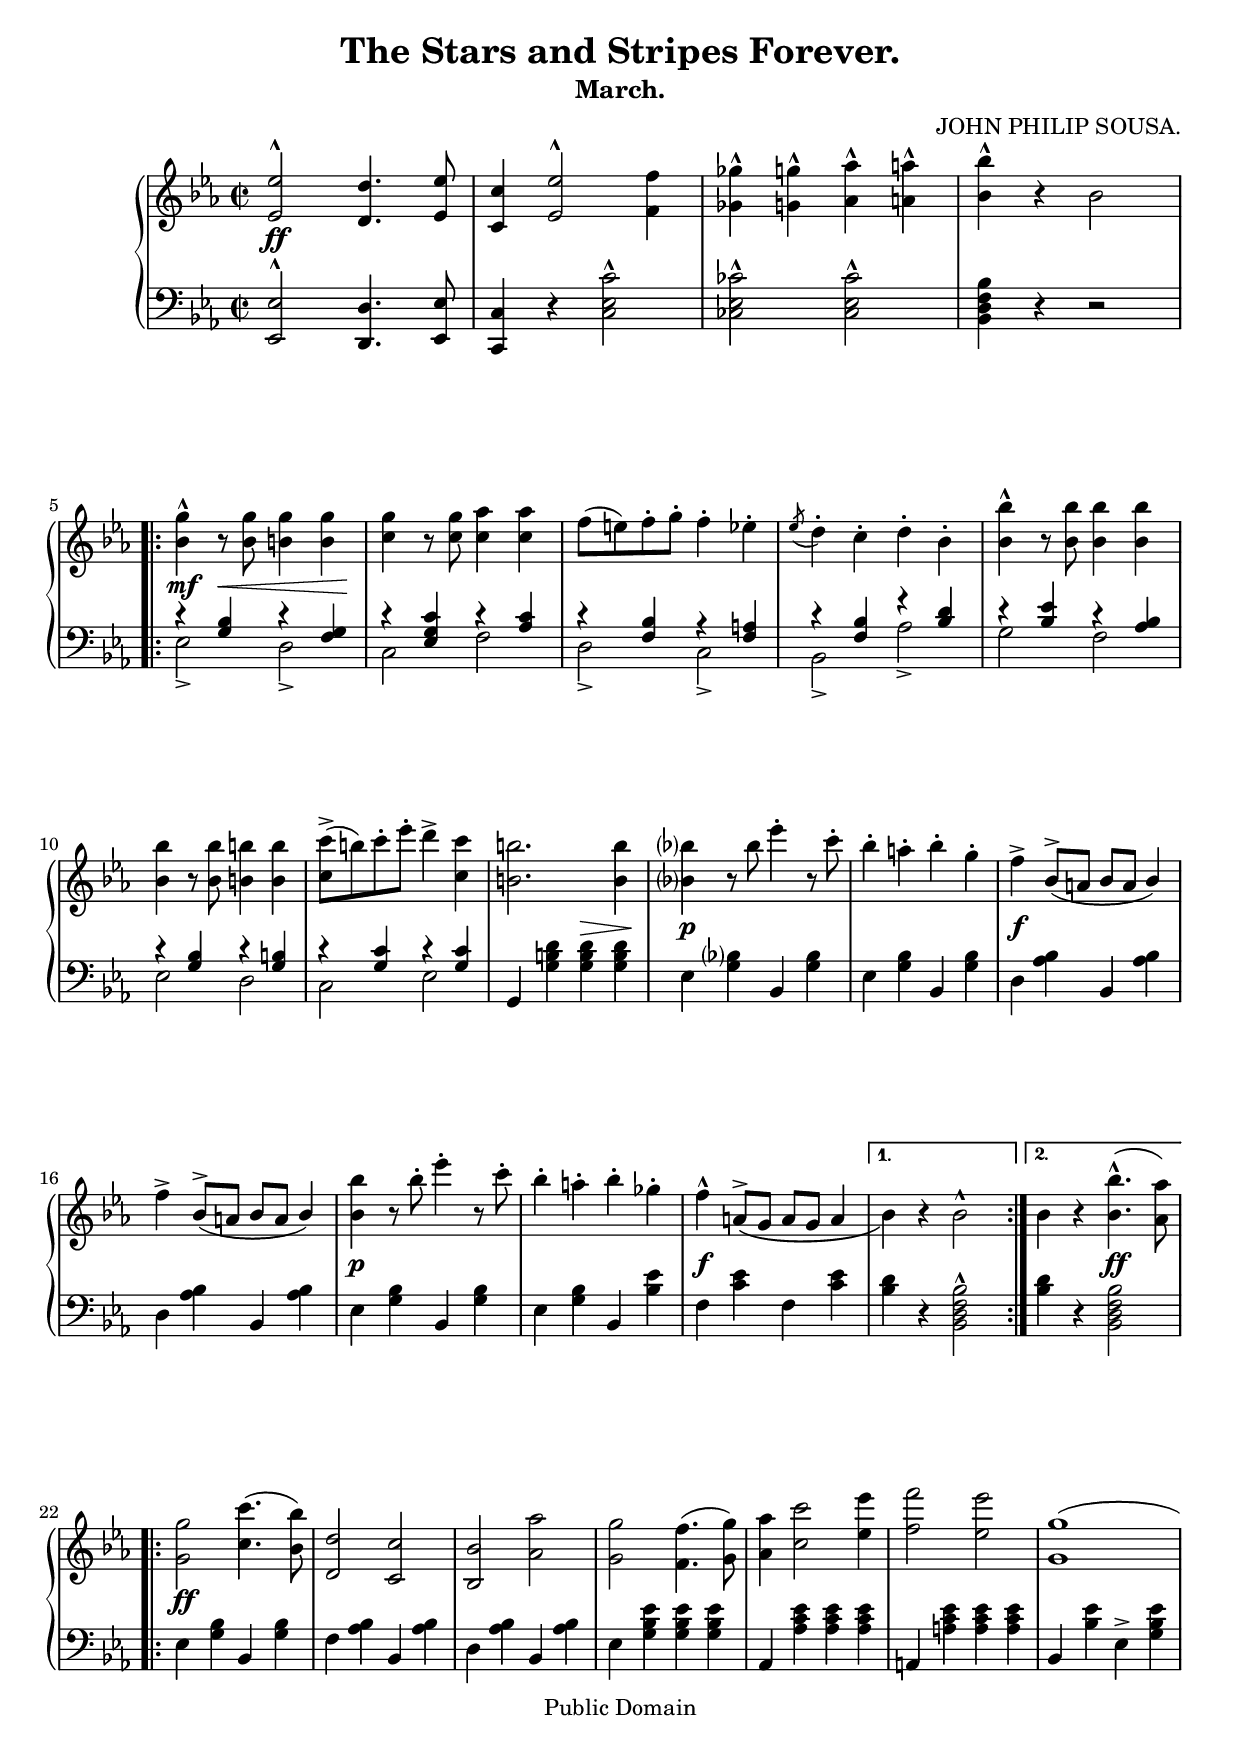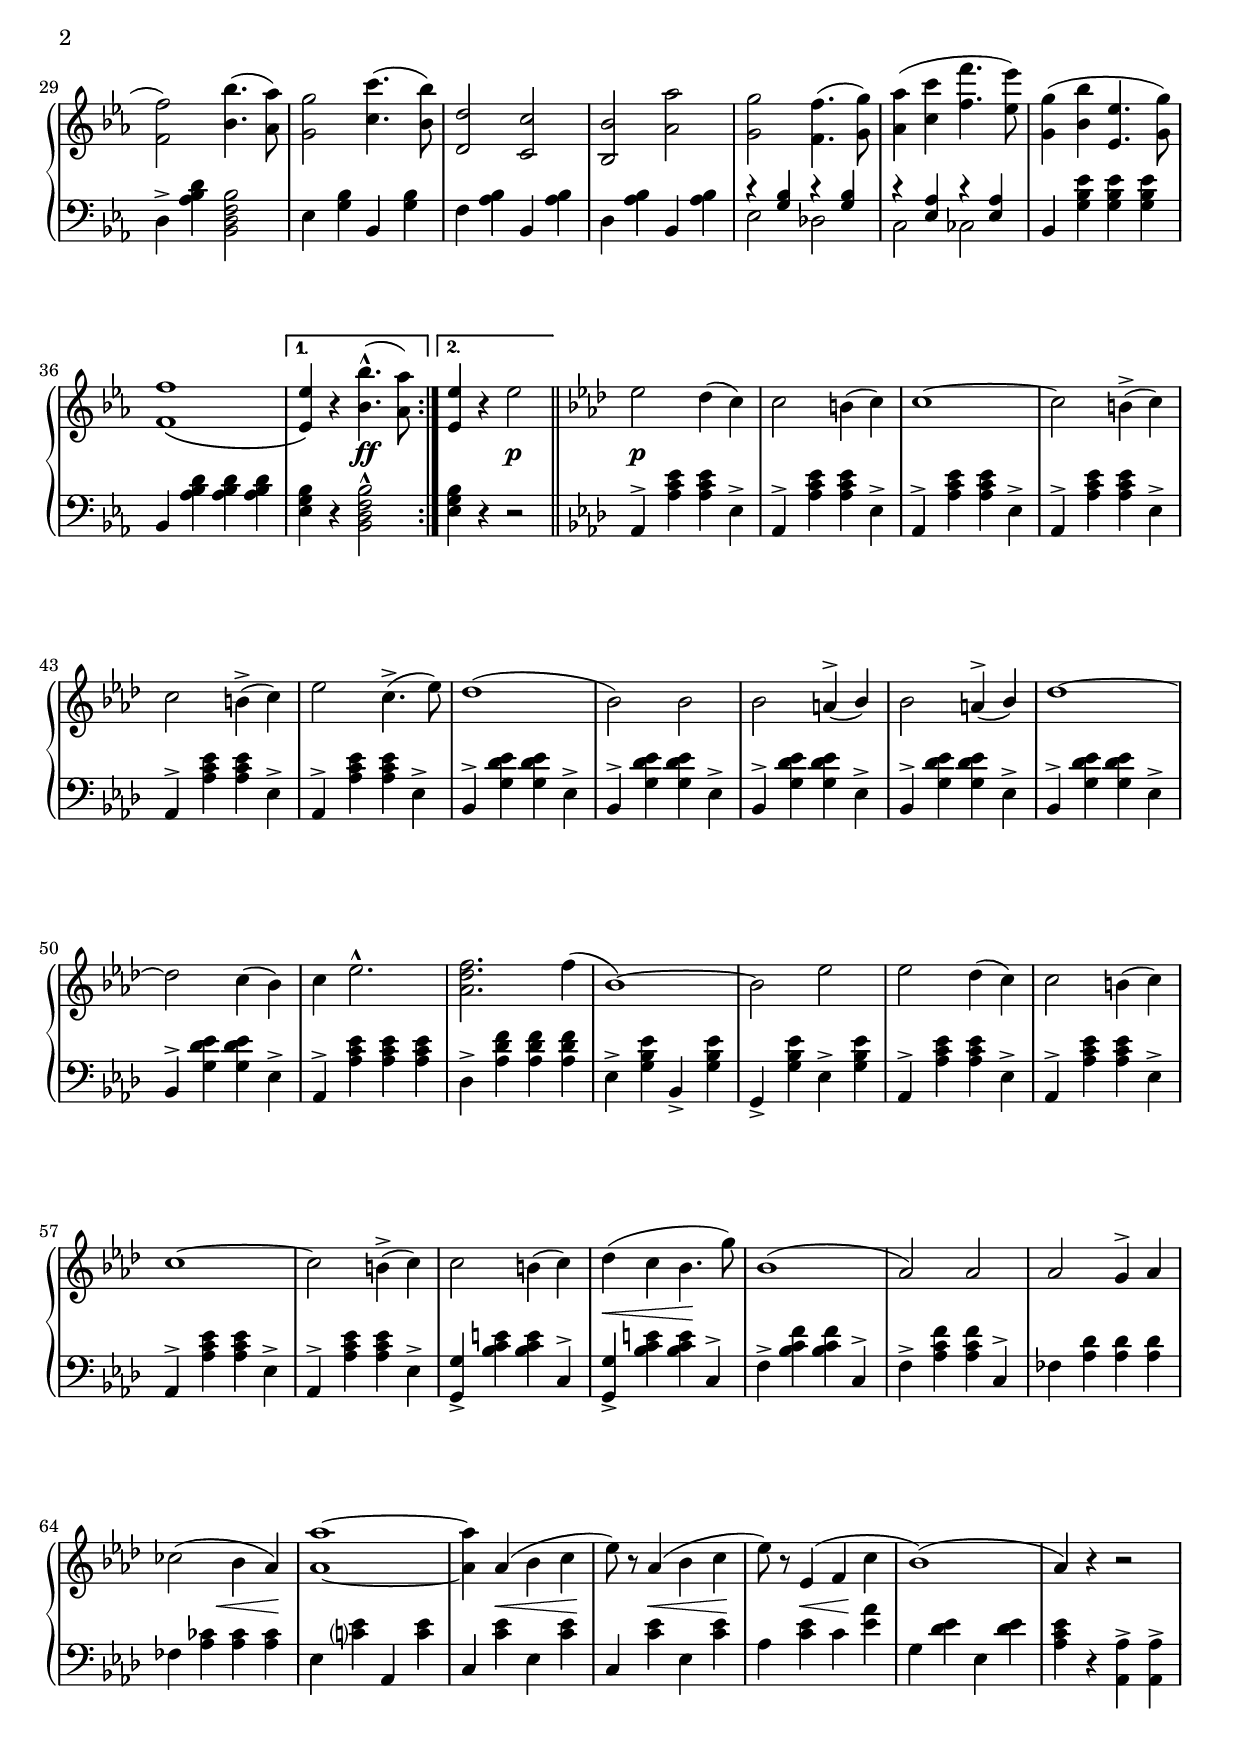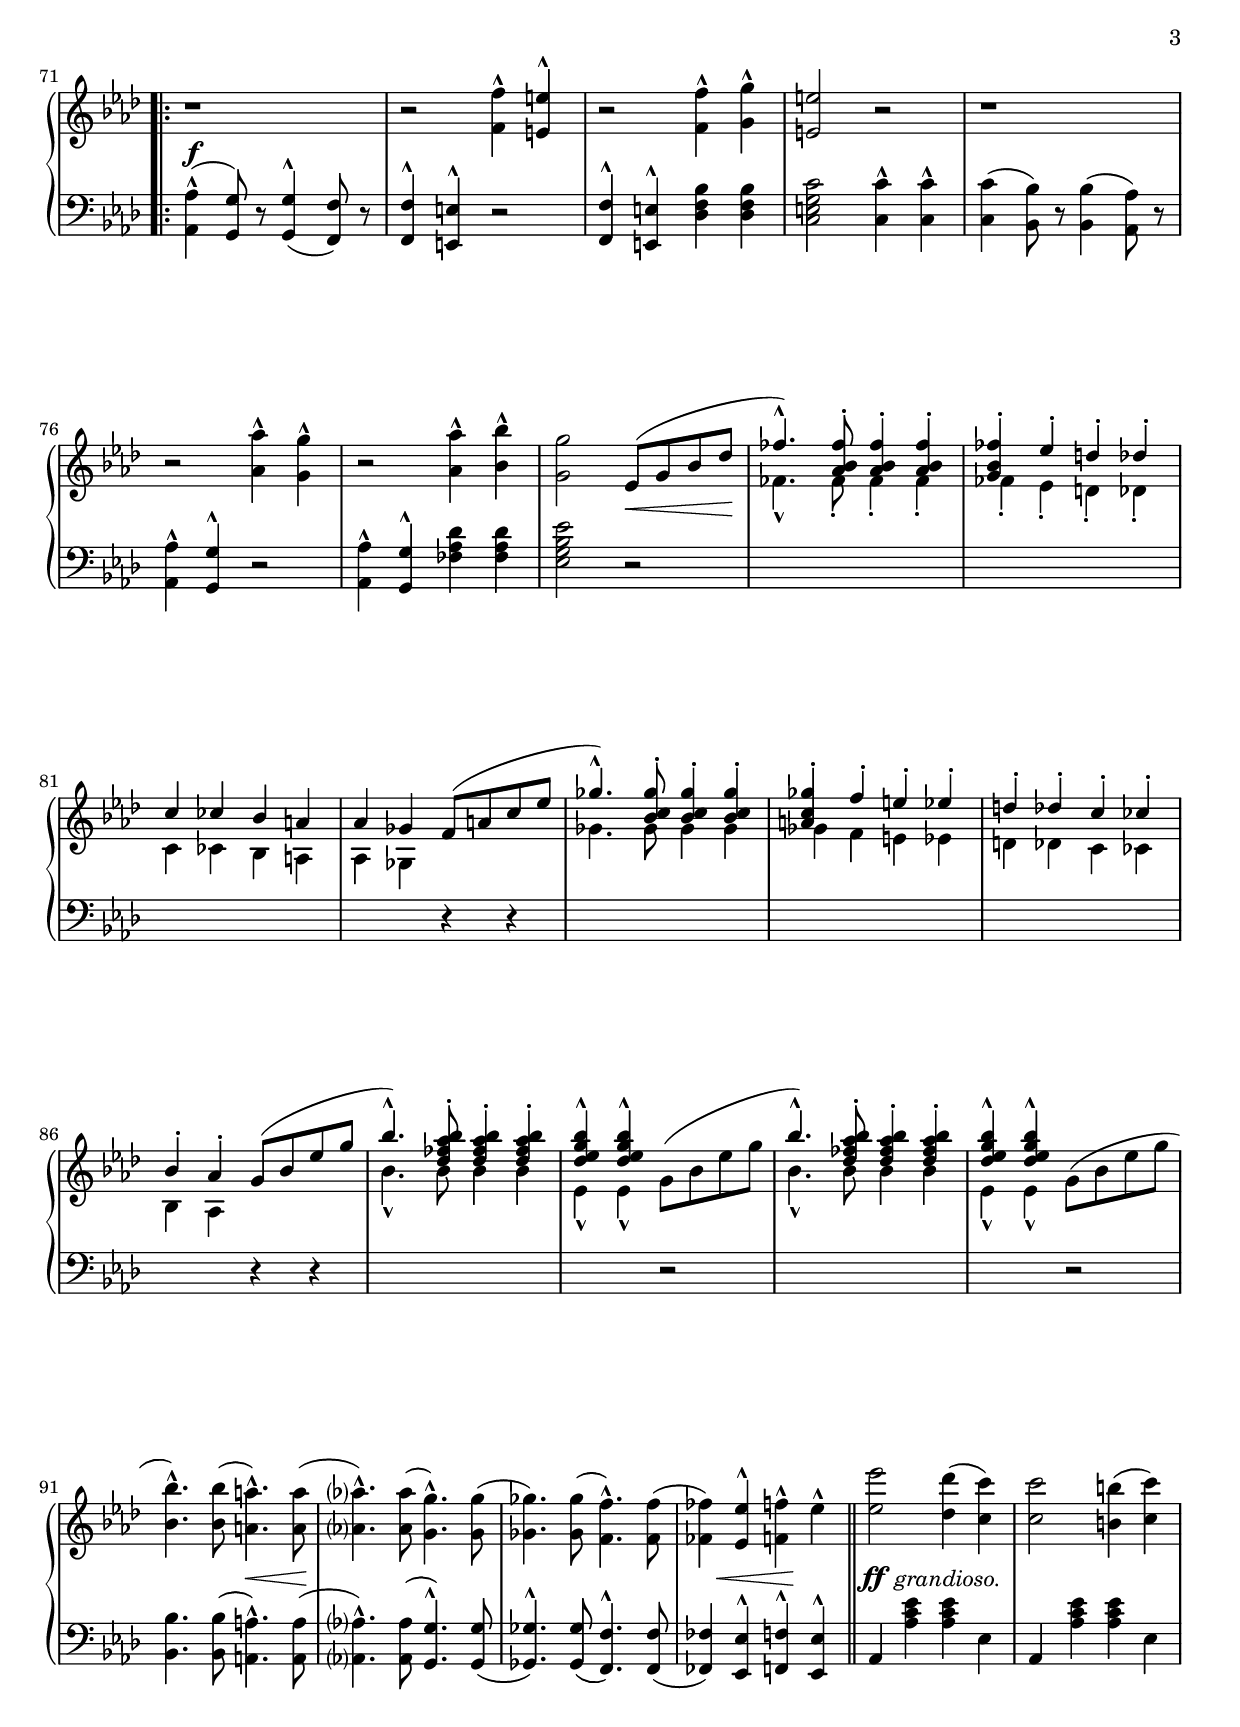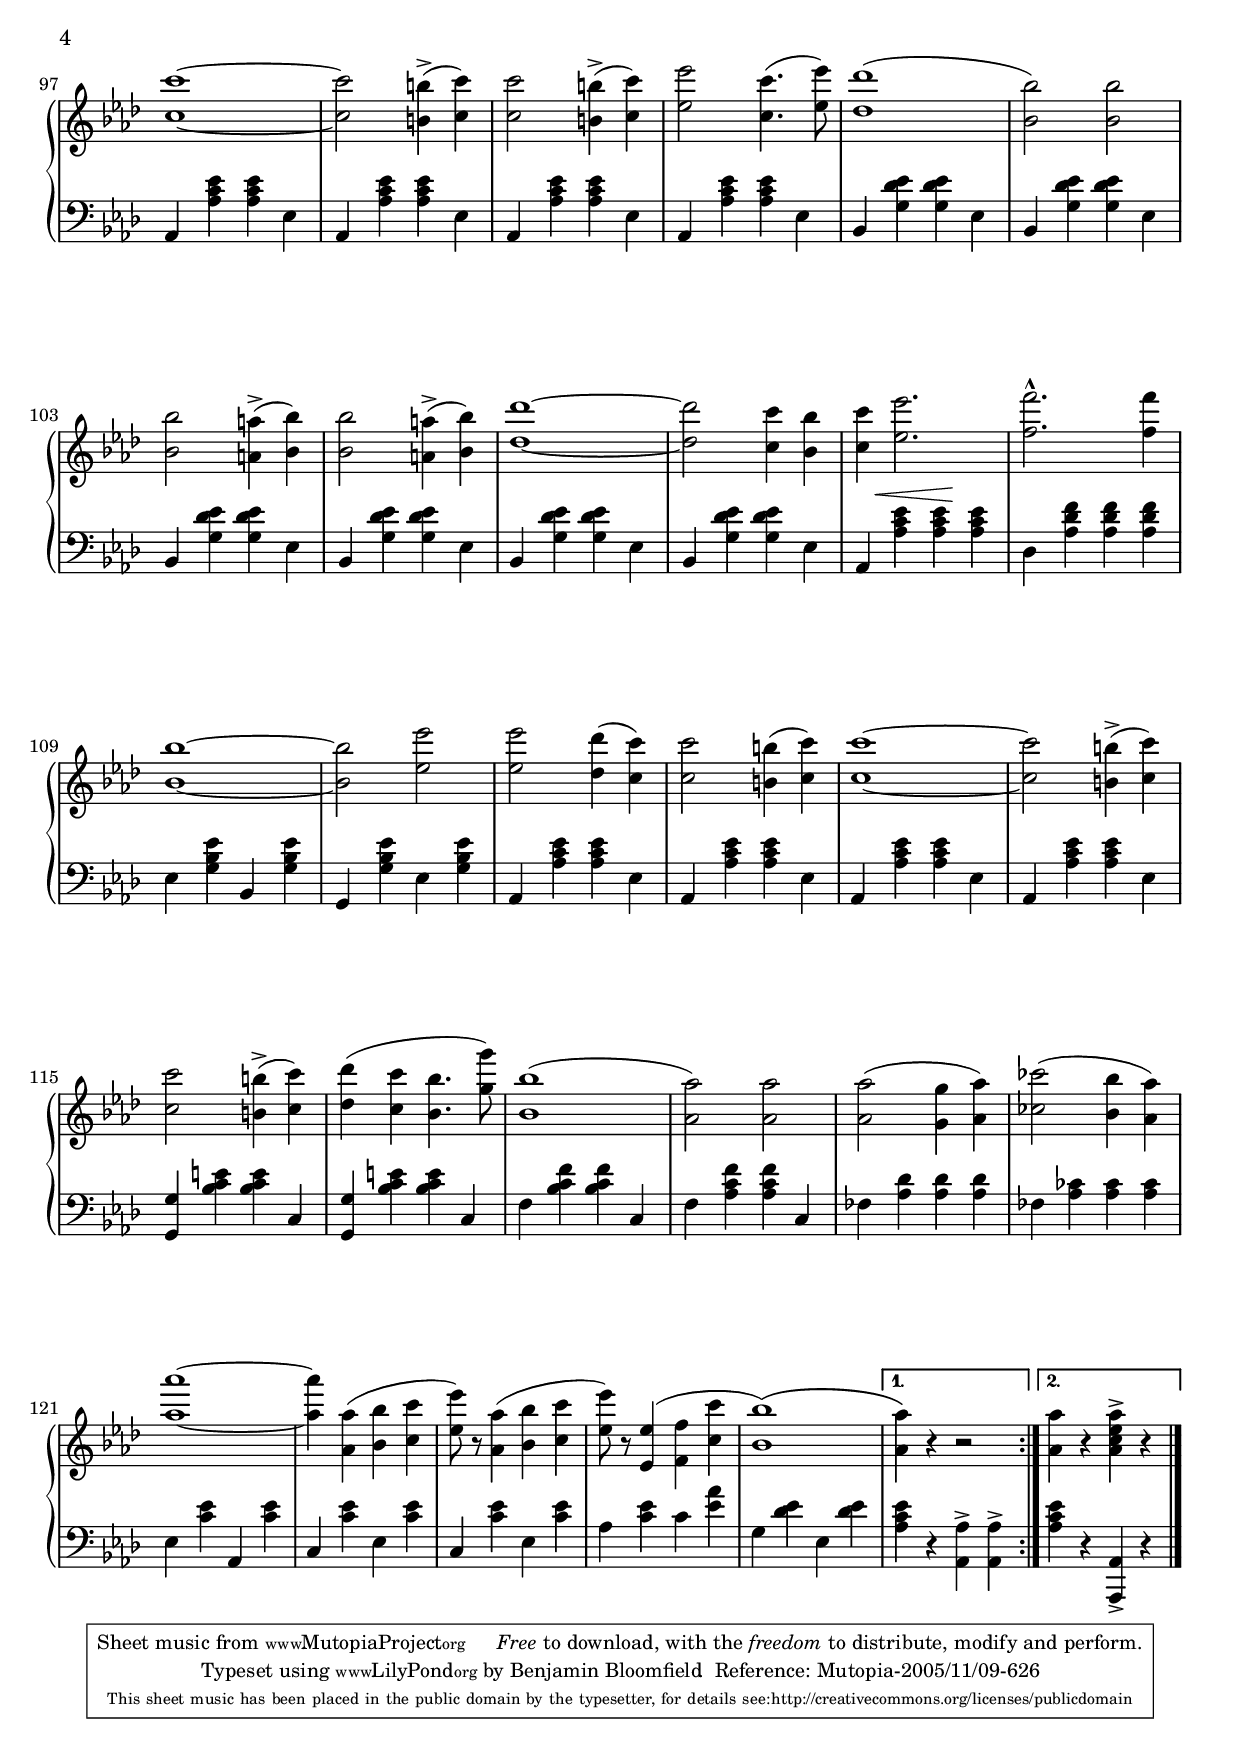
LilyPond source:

\version "2.6.0"
\include "english.ly"
\header {
 title="The Stars and Stripes Forever."
 subtitle="March."
 composer="JOHN PHILIP SOUSA."

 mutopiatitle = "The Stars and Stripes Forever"
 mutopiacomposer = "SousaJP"
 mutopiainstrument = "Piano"
 date = "1896"
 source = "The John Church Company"
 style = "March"
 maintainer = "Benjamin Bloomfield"
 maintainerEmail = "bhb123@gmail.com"
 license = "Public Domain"
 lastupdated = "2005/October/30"
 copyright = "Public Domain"

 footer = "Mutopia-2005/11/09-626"
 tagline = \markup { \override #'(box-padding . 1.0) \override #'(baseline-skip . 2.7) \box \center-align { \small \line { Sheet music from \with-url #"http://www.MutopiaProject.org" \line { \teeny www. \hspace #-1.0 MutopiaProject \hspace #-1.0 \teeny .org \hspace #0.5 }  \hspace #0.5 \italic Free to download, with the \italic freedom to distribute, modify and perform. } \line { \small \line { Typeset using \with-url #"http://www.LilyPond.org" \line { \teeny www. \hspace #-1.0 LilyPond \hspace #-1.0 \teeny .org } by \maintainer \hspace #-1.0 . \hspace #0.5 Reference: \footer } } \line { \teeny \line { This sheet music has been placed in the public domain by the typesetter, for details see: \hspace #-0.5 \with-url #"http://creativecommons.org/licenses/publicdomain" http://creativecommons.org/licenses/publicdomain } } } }

}

\paper {
	raggedlastbottom=##f
%	hsize = 8.5\in
%	vsize = 11\in
	betweensystempadding = #0
}

     upper = \relative c'' {
       \clef treble
       \key ef \major
       \time 2/2

	<ef ef,>2^^ <d d,>4. <ef ef,>8 | <c c,>4 <ef ef,>2^^ <f f,>4 | <gf gf,>^^ <g g,>^^ <af af,>^^ <a a,>^^ |
	<bf bf,>^^ r bf,2

	\break

\repeat volta 2
{
	<bf g'>4^^ r8 <bf g'> <b g'>4 <b g'> | <c g'> r8 <c g'>8 <c af'>4 <c af'> | f8[( e) f-. g-.] f4-. ef-. |
	\acciaccatura ef8 d4-. c-. d-. bf-. | <bf bf'>^^ r8 <bf bf'> <bf bf'>4 <bf bf'>

	\break

	<bf bf'> r8 <bf bf'> <b b'>4 <b b'> | <c c'>8^>[( b') c-. ef-.] d4^> <c c,> | <b b,>2. <b b,>4 |
	<bf? bf,?> r8 bf ef4-. r8 c-. | bf4-. a-. bf-. g-. | f^> \stemUp bf,8^>[_( a] bf[ a] bf4)

	\break

	\stemDown f'4^> \stemUp bf,8^>[_( a] bf[ a] bf4) |
	\stemNeutral <bf bf'> r8 bf'-. ef4-. r8 c-. | bf4-. a-. bf-. gf-. | f^^ \phrasingSlurDown a,8^>[\( g] a[ g] a4
}
\alternative
{
	{
		bf4\) r bf2^^
	}
	{
		bf4 r <bf bf'>4.^^( <af af'>8)
	}
}

	\break

\repeat volta 2
{
	<g g'>2 <c c'>4.( <bf bf'>8) | <d d,>2 <c c,> | <bf bf,> <af af'> | <g g'> <f f'>4.( <g g'>8) |
	<af af'>4 <c c'>2 <ef ef'>4 | <f f'>2 <ef ef'> | <g g,>1(

\pageBreak
% begin page 2

	<f f,>2) <bf bf,>4.( <af af,>8) | <g g,>2 <c c,>4.( <bf bf,>8) | <d, d,>2 <c c,> | <bf bf,> <af af'> |
	<g g'> <f f'>4.( <g g'>8) | <af af'>4( <c c'> <f f'>4. <ef ef'>8) | <g g,>4( <bf bf,> <ef, ef,>4. <g g,>8)

	\break

	<f f,>1\(
}
\alternative
{
	{
		<ef ef,>4\) r <bf bf'>4.^^( <af af'>8)
	}
	{
		<ef ef'>4 r ef'2
	}
}
\bar "||"
	\key af \major
	ef2 df4( c) | c2 b4( c) | c1~ | c2 b4^>( c)

	\break

	c2 b4^>( c) | ef2 c4.^>( ef8) | df1^( | bf2) bf | bf \stemUp a4^>_( bf) |
	\stemDown bf2 \stemUp a4^>_( bf) | \stemNeutral df1~

	\break

	df2 c4( bf) | c ef2.^^ | <f df af> f4^( | bf,1)~ | bf2 ef | ef df4( c) | c2 b4( c)

	\break

	c1~ | c2 b4^>( c) | c2 b4( c) | df4^( c bf4. g'8) | bf,1^( | af2) af | af g4^> af

	\break

	cf2^( bf4 af) | <af af'>1~ | <af af'>4 af^( bf c | ef8) r af,4^( bf c | ef8) r ef,4^( f c' | bf1)^( af4) r r2

\pageBreak

% begin page 3

\repeat volta 2
{
	r1 | r2 <f f'>4^^ <e e'>^^ | r2 <f f'>4^^ <g g'>^^ | <e e'>2 r | r1

	\break

	r2 <af af'>4^^ <g g'>^^ | r2 <af af'>4^^ <bf bf'>^^ | <g g'>2
	<< \stemUp {ef8[^( g bf df] | ff4.^^) <ff bf, af>8^. <ff bf, af>4^. <ff bf, af>^. | <ff bf, g>^. ef^. d^. df^.} \\
	 \stemDown {s2 | ff,4._^ ff8_. ff4_. ff_. | ff_. ef_. d_. df_.} >>

	\break

	<< \stemUp {c'4 cf bf a | af gf f8[^( a c ef] | gf4.^^) <gf c, bf>8^. <gf c, bf>4^. <gf c, bf>^. |
		<gf c, a>^. f^. e^. ef^. | d^. df^. c^. cf^.} \\
	 \stemDown {c,4 cf bf a | af gf s2 | gf'4. gf8 gf4 gf | gf f e ef | d df c cf} >>

	\break

	<< \stemUp {bf'4^. af^. g8[^( bf ef g] | bf4.^^) <bf af ff df>8^. <bf af ff df>4^. <bf af ff df>^. |
		<bf g ef df>^^ <bf g ef df>^^ \stemDown g,8[^( bf ef g] |
		\stemUp bf4.^^) <bf af ff df>8^. <bf af ff df>4^. <bf af ff df>^. | <bf g ef df>^^ <bf g ef df>^^} \\
	 \stemDown {bf,,4 af s2 | bf'4._^ bf8 bf4 bf | ef,_^ ef_^ s2 | bf'4._^ bf8 bf4 bf | ef,_^ ef_^} >>
		g8[^( bf ef g]

	\break

	<bf bf,>4.^^) <bf bf,>8( <a a,>4.^^) <a a,>8( | <af? af,?>4.^^) <af af,>8( <g g,>4.^^) <g g,>8( |
	<gf gf,>4.) <gf gf,>8( <f f,>4.^^) <f f,>8( | <ff ff,>4) <ef ef,>^^ <f f,>^^ ef^^
	\bar "||"
	<ef ef'>2 <df df'>4( <c c'>) | <c c'>2 <b b'>4( <c c'>)

\pageBreak

% begin page 4

	<c c'>1~ | <c c'>2 <b b'>4^>( <c c'>) | <c c'>2 <b b'>4^>( <c c'>) | <ef ef'>2 <c c'>4.( <ef ef'>8) |
	<df df'>1( | <bf bf'>2) <bf bf'>

	\break

	<bf bf'>2 <a a'>4^>( <bf bf'>) | <bf bf'>2 <a a'>4^>( <bf bf'>) | <df df'>1~ | <df df'>2 <c c'>4 <bf bf'> |
	<c c'>4 <ef ef'>2. | <f f'>^^ <f f'>4

	\break

	<bf bf,>1~ | <bf bf,>2 <ef ef,> | <ef ef,> <df df,>4( <c c,>) | <c c,>2 <b b,>4( <c c,>) | <c c,>1~ |
	<c c,>2 <b b,>4^>( <c c,>)

	\break

	<c c,>2 <b b,>4^>( <c c,>) | <df df,>( <c c,> <bf bf,>4. <g g'>8) | <bf bf,>1( | <af af,>2) <af af,> |
	<af af,>^( <g g,>4 <af af,>) | <cf cf,>2( <bf bf,>4 <af af,>)

	\break

	<af af'>1~ | <af af'>4 <af af,>( <bf bf,> <c c,> | <ef ef,>8) r <af, af,>4( <bf bf,> <c c,> |
	<ef ef,>8) r <ef, ef,>4^( <f f,> <c c'> | \phrasingSlurUp <bf bf'>1)\(
}
\alternative
{
	{
		<af af'>4\) r r2
	}
	{
		<af af'>4 r <af c ef af>^> r
	}
}
\bar "|."
     }
     
     lower = \relative c {
       \clef bass
       \key ef \major
       \time 2/2

	<ef ef,>2^^ <d d,>4. <ef ef,>8 | <c c,>4 r <c ef c'>2^^ | <cf ef cf'>2^^ <cf ef cf'>^^ | <bf d f bf>4 r r2

	\break

\repeat volta 2
{
	<< \stemUp {c'4\rest <bf g> c\rest <g f> | c\rest <c g ef> c\rest <c af> | c\rest <bf f> a\rest <a f> |
		c\rest <bf f> f'\rest <d bf> | d\rest <ef bf> c\rest <af bf>} \\
	 \stemDown {ef2_> d_> | c f | d_> c_> | bf_> af'_> | g f} >>

	\break

	<< \stemUp {c'4\rest <bf g> c\rest <b g> | c\rest <c g> c\rest <g c>} \\
	 \stemDown {ef2 d | c ef} >> |
	g,4 <g' b d> <g b d> <g b d> | ef <g bf?> bf, <g' bf> | ef <g bf> bf, <g' bf> | d <af' bf> bf, <af' bf>

	\break

	d, <af' bf> bf, <af' bf> | ef <g bf> bf, <g' bf> | ef <g bf> bf, <bf' ef> | f <c' ef> f, <c' ef>
}
\alternative
{
	{
		<bf d>4 r <bf f d bf>2^^
	}
	{
		<bf d>4 r <bf f d bf>2
	}
}

	\break

\repeat volta 2
{
	ef,4 <g bf> bf, <g' bf> | f <af bf> bf, <af' bf> | d, <af' bf> bf, <af' bf> | ef <g bf ef> <g bf ef> <g bf ef> |
	af, <af' c ef> <af c ef> <af c ef> | a, <a' c ef> <a c ef> <a c ef> | bf, <bf' ef> ef,^> <g bf ef>

\pageBreak
% begin page 2 (lower)

	d^> <af' bf d> <bf f d bf>2 | ef,4 <g bf> bf, <g' bf> | f <af bf> bf, <af' bf> | d, <af' bf> bf, <af' bf> |
	<< \stemUp { c4\rest <bf g> c\rest <bf g> | c\rest <af ef> c\rest <af ef>} \\
	 \stemDown { ef2 df | c cf} >> |
	bf4 <g' bf ef> <g bf ef> <g bf ef>

	\break

	bf, <af' bf d> <af bf d> <af bf d>
}
\alternative
{
	{
		<ef g bf>4 r <bf d f bf>2^^
	}
	{
		<ef g bf>4 r r2
	}
}
\bar "||"
	\key af \major
	af,4^> <af' c ef> <af c ef> ef^> | af,^> <af' c ef> <af c ef> ef^> | af,^> <af' c ef> <af c ef> ef^> |
	af,^> <af' c ef> <af c ef> ef^>

	\break

	af,^> <af' c ef> <af c ef> ef^> | af,^> <af' c ef> <af c ef> ef^> | bf^> <g' df' ef> <g df' ef> ef^> |
	bf^> <g' df' ef> <g df' ef> ef^> | bf^> <g' df' ef> <g df' ef> ef^> | bf^> <g' df' ef> <g df' ef> ef^> |
	bf^> <g' df' ef> <g df' ef> ef^>

	\break

	bf^> <g' df' ef> <g df' ef> ef^> | af,^> <af' c ef> <af c ef> <af c ef> | df,^> <af' df f> <af df f> <af df f> |
	ef^> <g bf ef> bf,_> <g' bf ef> | g,_> <g' bf ef> ef^> <g bf ef> | af,^> <af' c ef> <af c ef> ef^> |
	af,^> <af' c ef> <af c ef> ef^>

	\break

	af,^> <af' c ef> <af c ef> ef^> | af,^> <af' c ef> <af c ef> ef^> | <g g,>_> <bf c e> <bf c e> c,^> |
	<g g'>_> <bf' c e> <bf c e> c,^> | f^> <bf c f> <bf c f> c,^> | f^> <af c f> <af c f> c,^> |
	ff <af df> <af df> <af df>

	\break

	ff <af cf> <af cf> <af cf> | ef <c'? ef> af, <c' ef> | c, <c' ef> ef, <c' ef> | c, <c' ef> ef, <c' ef> |
	af <c ef> c <ef af> | g, <df' ef> ef, <df' ef> | <af c ef> r <af af,>^> <af af,>^>

\pageBreak

% begin page 3 (lower)

\repeat volta 2
{
	<af af,>4^^( <g g,>8) r <g g,>4^^( <f f,>8) r | <f f,>4^^ <e e,>^^ r2 | <f f,>4^^ <e e,>^^ <df f bf> <df f bf> |
	<c e g c>2 <c c'>4^^ <c c'>^^ | <c c'>( <bf bf'>8) r <bf bf'>4( <af af'>8) r

	\break

	<af af'>4^^ <g g'>^^ r2 | <af af'>4^^ <g g'>^^ <ff' af df> <ff af df> | <ef g bf ef>2 r | s1 | s1

	\break

	s1 | s2 r4 r4 | s1*3

	\break

	s2 r4 r4 | s1 | s2 r2 | s1 | s2 r

	\break

	<bf bf'>4. <bf bf'>8( <a a'>4.^^) <a a'>8( | <af? af'?>4.^^) <af af'>8( <g g'>4.^^) <g g'>8( |
	<gf gf'>4.^^) <gf gf'>8( <f f'>4.^^) <f f'>8( | <ff ff'>4) <ef ef'>^^ <f f'>^^ <ef ef'>^^
	\bar "||"
	af4 <af' c ef> <af c ef> ef | af, <af' c ef> <af c ef> ef

\pageBreak
% begin page 4 (lower)

	af, <af' c ef> <af c ef> ef | af, <af' c ef> <af c ef> ef | af, <af' c ef> <af c ef> ef |
	af, <af' c ef> <af c ef> ef | bf <g' df' ef> <g df' ef> ef | bf <g' df' ef> <g df' ef> ef

	\break

	bf <g' df' ef> <g df' ef> ef | bf <g' df' ef> <g df' ef> ef | bf <g' df' ef> <g df' ef> ef |
	bf <g' df' ef> <g df' ef> ef | af, <af' c ef> <af c ef> <af c ef> | df, <af' df f> <af df f> <af df f>

	\break

	ef <g bf ef> bf, <g' bf ef> | g, <g' bf ef> ef <g bf ef> | af, <af' c ef> <af c ef> ef |
	af, <af' c ef> <af c ef> ef | af, <af' c ef> <af c ef> ef | af, <af' c ef> <af c ef> ef

	\break

	<g g,> <bf c e> <bf c e> c, | <g g'> <bf' c e> <bf c e> c, | f <bf c f> <bf c f> c, | f <af c f> <af c f> c, |
	ff <af df> <af df> <af df> | ff <af cf> <af cf> <af cf>

	\break

	ef <c' ef> af, <c' ef> | c, <c' ef> ef, <c' ef> | c, <c' ef> ef, <c' ef> | af <c ef> c <ef af> |
	g, <df' ef> ef, <df' ef>
}
\alternative
{
	{
		<af c ef> r <af af,>^> <af af,>^>
	}
	{
		<af c ef> r <af, af,>_> r
	}
}
\bar "|."
     }
     
     dynamics = {
	s1\ff | s1*3

	s4\mf s2\< s4\! | s1*4

	s1*2 | s2 s4.\> s8\! | s1\p | s1 | s1\f

	s1 | s1\p | s1 | s1\f | s1 | s2 s2\ff

	s1\ff | s1*6

% begin page 2

	s1*7

	s1 | s2 s2\ff | s2 s2\p | s1\p | s1*3

	s1*7

	s1*7

	s1*3 | s2\< s2\! | s1*3

	s4. s4.\< s4\! | s1 | s4 s2\< s8 s8\! | s4 s2\< s4\! | s4 s4.\< s4.\! | s1*2

% begin page 3

	s1\f | s1*4

	s1*2 | s2 s4.\< s8\! | s1*2

	s1*5

	s1*5

	s2 s4.\< s8\! | s1*2 | s8 s2\< s4.\! | s32 s32*7\ff \once \override TextScript #'extra-offset = #'( -1 . -1.5 )
		s2.^\markup { \italic \fontsize #0 grandioso. } | s1

% begin page 4

	s1*6

	s1*4 | s8 s2\< s4.\! | s1

	s1*6

	s1*6

	s1*7
     }
     
     pedal = {
     }
     #(set-global-staff-size 19.5)
     \score {
       \context PianoStaff <<
         \context Staff=upper \upper
         \context Dynamics=dynamics \dynamics
         \context Staff=lower <<
           \clef bass
           \lower
         >>
         \context Dynamics=pedal \pedal
       >>
       \layout {
         \context {
           \type "Engraver_group_engraver"
           \name Dynamics
           \alias Voice % So that \cresc works, for example.
           \consists "Output_property_engraver"
     
           minimumVerticalExtent = #'(-1 . 1)
           pedalSustainStrings = #'("Ped." "*Ped." "*")
           pedalUnaCordaStrings = #'("una corda" "" "tre corde")
     
           \consists "Piano_pedal_engraver"
           \consists "Script_engraver"
           \consists "Dynamic_engraver"
           \consists "Text_engraver"
     
           \override TextScript #'font-size = #2
           \override TextScript #'font-shape = #'italic
           \override DynamicText #'extra-offset = #'(0 . 2.5)
           \override Hairpin #'extra-offset = #'(0 . 2.5)
     
           \consists "Skip_event_swallow_translator"
     
           \consists "Axis_group_engraver"
         }
         \context {
           \PianoStaff
           \accepts Dynamics
           \override VerticalAlignment #'forced-distance = #6
         }
       }
     }
     \score {
	\unfoldRepeats
       \context PianoStaff <<
         \context Staff=upper << \upper \dynamics >>
         \context Staff=lower << \lower \dynamics >>
         \context Dynamics=pedal \pedal
       >>
       \midi { \tempo 4=240
         \context {
           \type "Performer_group_performer"
           \name Dynamics
           \consists "Piano_pedal_performer"
         }
         \context {
           \PianoStaff
           \accepts Dynamics
         }
       }
     }
